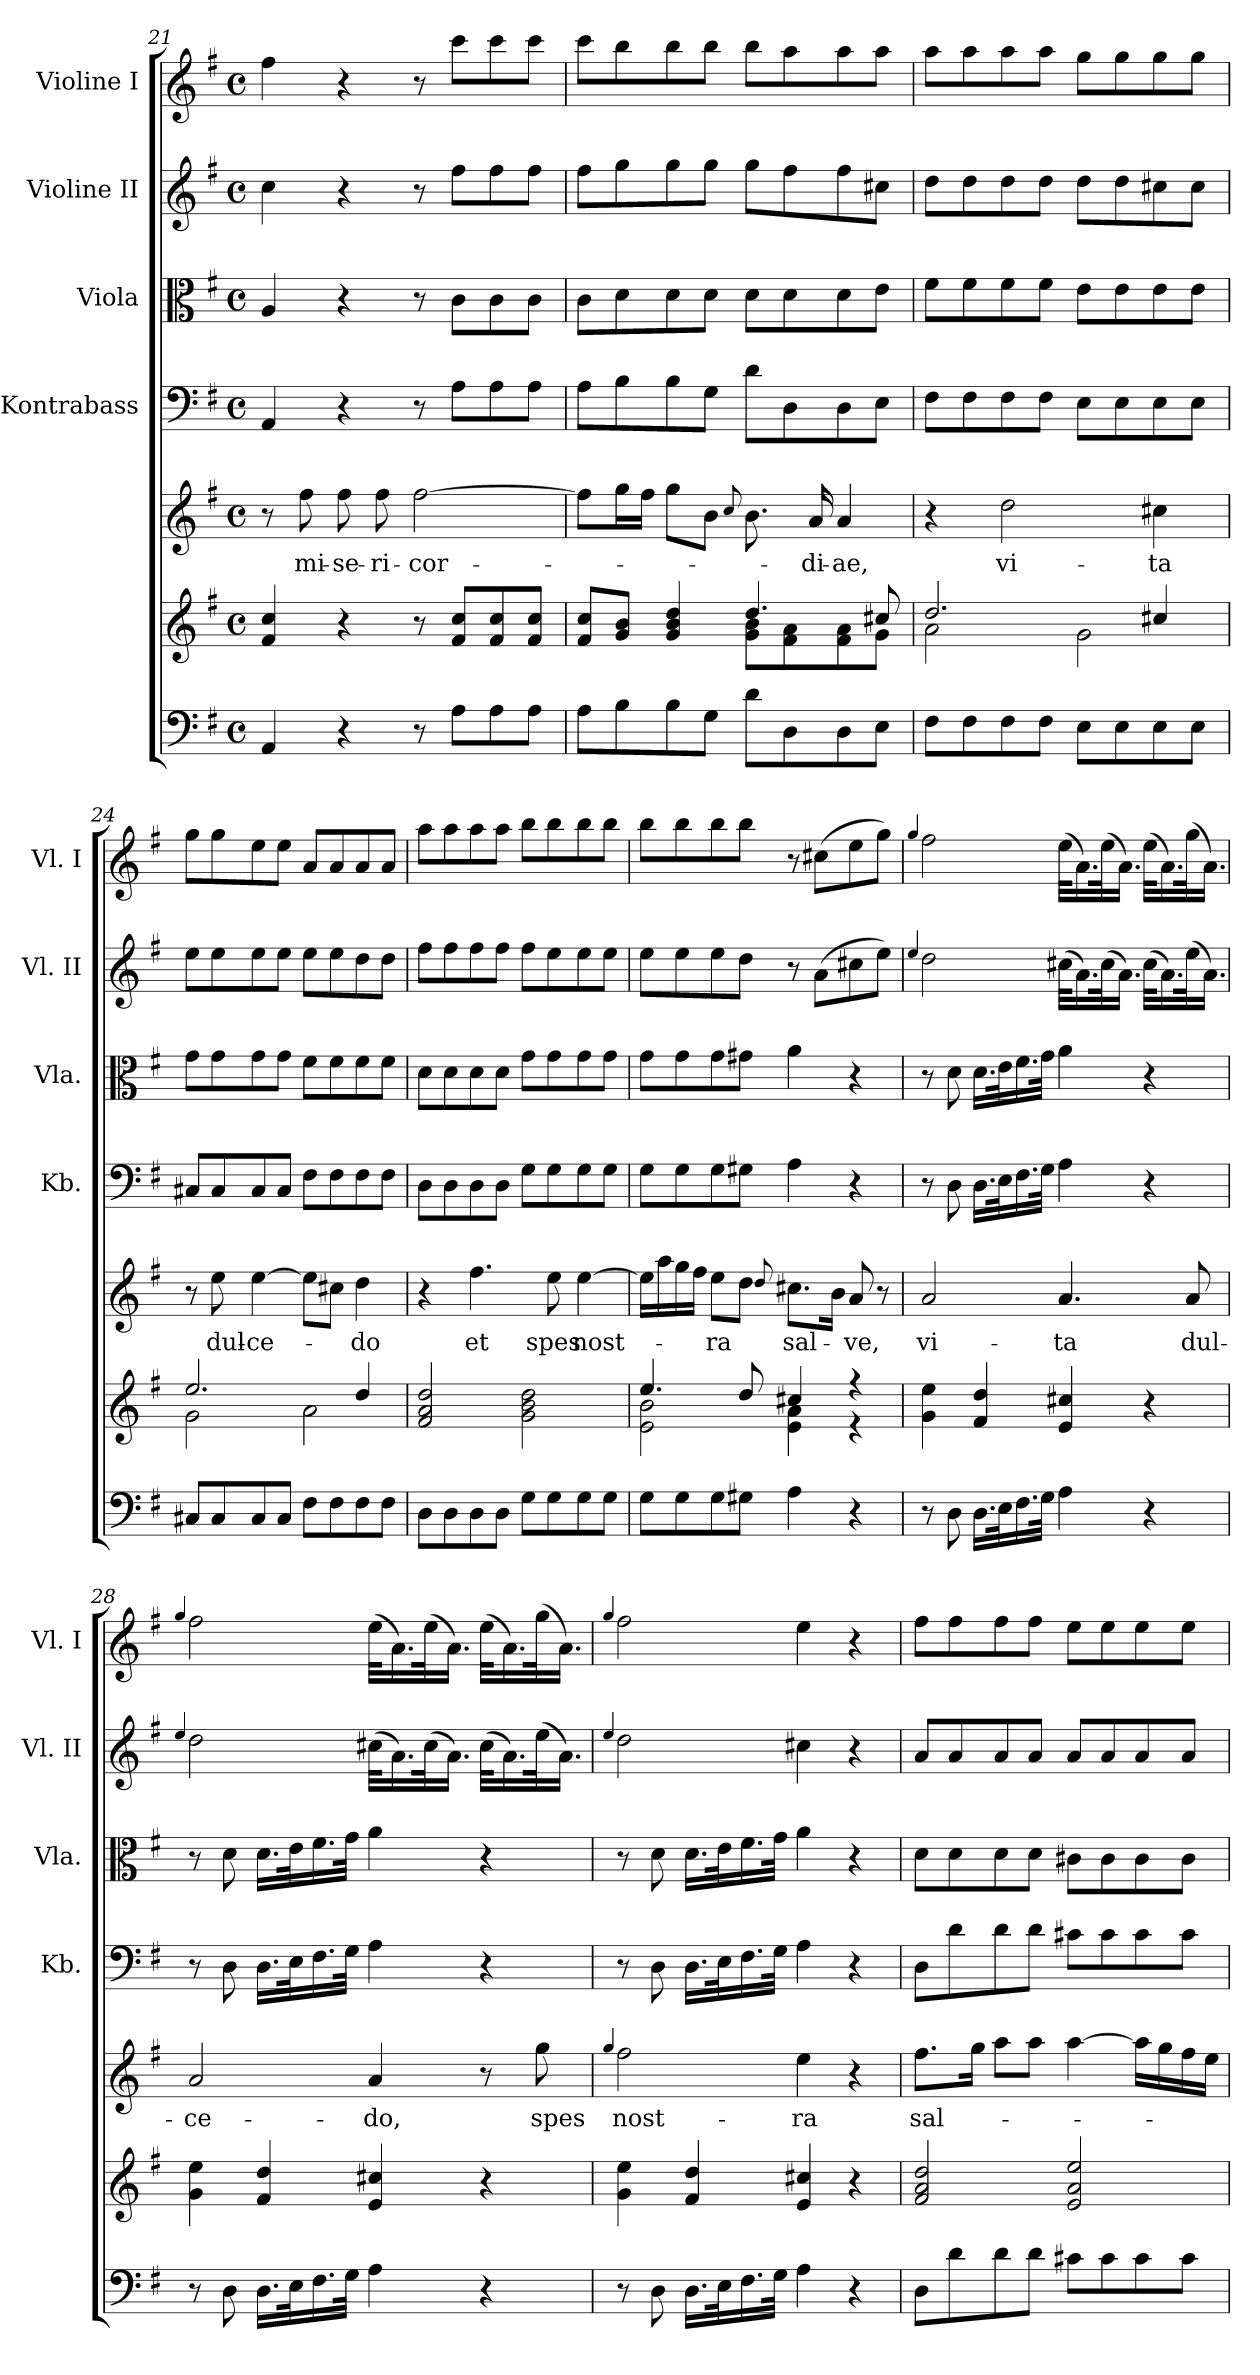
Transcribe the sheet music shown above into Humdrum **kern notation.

**kern	**kern	**kern	**text	**kern	**kern	**kern	**kern
*part6	*part6	*part5	*part5	*part4	*part3	*part2	*part1
*staff7	*staff6	*staff5	*staff5	*staff4	*staff3	*staff2	*staff1
*	*	*	*	*I"Kontrabass	*I"Viola	*I"Violine II	*I"Violine I
*	*	*	*	*I'Kb.	*I'Vla.	*I'Vl. II	*I'Vl. I
!!LO:PB:g=z
*clefF4	*clefG2	*clefG2	*	*clefF4	*clefC3	*clefG2	*clefG2
*	*	*	*	*ITrd7c12	*	*	*
*k[f#]	*k[f#]	*k[f#]	*	*k[f#]	*k[f#]	*k[f#]	*k[f#]
*G:	*G:	*G:	*	*G:	*G:	*G:	*G:
*M4/4	*M4/4	*M4/4	*	*M4/4	*M4/4	*M4/4	*M4/4
*met(c)	*met(c)	*met(c)	*	*met(c)	*met(c)	*met(c)	*met(c)
=21	=21	=21	=21	=21	=21	=21	=21
4AA/	4f#/ 4cc/	8r	.	4AAA/	4A/	4cc\	4ff#\
!	!	!	!LO:LY:b	!	!	!	!
.	.	8ff#\	mi-	.	.	.	.
!	!	!	!LO:LY:b	!	!	!	!
4r	4r	8ff#\	-se-	4r	4r	4r	4r
!	!	!	!LO:LY:b	!	!	!	!
.	.	8ff#\	-ri-	.	.	.	.
!	!	!	!LO:LY:b	!	!	!	!
8r	8r	[2ff#\	-cor-	8r	8r	8r	8r
8A\L	8f#/ 8cc/L	.	.	8AA\L	8c\L	8ff#\L	8ccc\L
8A\	8f#/ 8cc/	.	.	8AA\	8c\	8ff#\	8ccc\
8A\J	8f#/ 8cc/J	.	.	8AA\J	8c\J	8ff#\J	8ccc\J
=22	=22	=22	=22	=22	=22	=22	=22
*	*^	*	*	*	*	*	*
8A\L	8f#/ 8cc/L	2ryy	8ff#\L]	.	8AA\L	8c\L	8ff#\L	8ccc\L
8B\	8g/ 8b/J	.	16gg\L	.	8BB\	8d\	8gg\	8bb\
.	.	.	16ff#\JJ	.	.	.	.	.
8B\	4g/ 4b/ 4dd/	.	8gg\L	.	8BB\	8d\	8gg\	8bb\
8G\J	.	.	8b\J	.	8GG\J	8d\J	8gg\J	8bb\J
.	.	.	8qqcc/	.	.	.	.	.
8d\L	4.dd/	8g\ 8b\L	8.b\	.	8D\L	8d\L	8gg\L	8bb\L
8D\	.	8f#\ 8a\	.	.	8DD\	8d\	8ff#\	8aa\
!	!	!	!	!LO:LY:b	!	!	!	!
.	.	.	16a/	-di-	.	.	.	.
!	!	!	!	!LO:LY:b	!	!	!	!
8D\	.	8f#\ 8a\	4a/	-ae,	8DD\	8d\	8ff#\	8aa\
8E\J	8cc#X/	8g\J	.	.	8EE\J	8e\J	8cc#X\J	8aa\J
=23	=23	=23	=23	=23	=23	=23	=23	=23
8F#\L	2.dd/	2a\	4r	.	8FF#\L	8f#\L	8dd\L	8aa\L
8F#\	.	.	.	.	8FF#\	8f#\	8dd\	8aa\
!	!	!	!	!LO:LY:b	!	!	!	!
8F#\	.	.	2dd\	vi-	8FF#\	8f#\	8dd\	8aa\
8F#\J	.	.	.	.	8FF#\J	8f#\J	8dd\J	8aa\J
8E\L	.	2g\	.	.	8EE\L	8e\L	8dd\L	8gg\L
8E\	.	.	.	.	8EE\	8e\	8dd\	8gg\
!	!	!	!	!LO:LY:b	!	!	!	!
8E\	4cc#X/	.	4cc#X\	-ta	8EE\	8e\	8cc#X\	8gg\
8E\J	.	.	.	.	8EE\J	8e\J	8cc#\J	8gg\J
=24	=24	=24	=24	=24	=24	=24	=24	=24
8C#X/L	2.ee/	2g\	8r	.	8CC#X/L	8g\L	8ee\L	8gg\L
!	!	!	!	!LO:LY:b	!	!	!	!
8C#/	.	.	8ee\	dul-	8CC#/	8g\	8ee\	8gg\
!	!	!	!	!LO:LY:b	!	!	!	!
8C#/	.	.	[4ee\	-ce-	8CC#/	8g\	8ee\	8ee\
8C#/J	.	.	.	.	8CC#/J	8g\J	8ee\J	8ee\J
8F#\L	.	2a\	8ee\L]	.	8FF#\L	8f#\L	8ee\L	8a/L
8F#\	.	.	8cc#X\J	.	8FF#\	8f#\	8ee\	8a/
!	!	!	!	!LO:LY:b	!	!	!	!
8F#\	4dd/	.	4dd\	-do	8FF#\	8f#\	8dd\	8a/
8F#\J	.	.	.	.	8FF#\J	8f#\J	8dd\J	8a/J
*	*v	*v	*	*	*	*	*	*
!!LO:LB:g=z
=25	=25	=25	=25	=25	=25	=25	=25
8D\L	2f#/ 2a/ 2dd/	4r	.	8DD\L	8d\L	8ff#\L	8aa\L
8D\	.	.	.	8DD\	8d\	8ff#\	8aa\
!	!	!	!LO:LY:b	!	!	!	!
8D\	.	4.ff#\	et	8DD\	8d\	8ff#\	8aa\
8D\J	.	.	.	8DD\J	8d\J	8ff#\J	8aa\J
8G\L	2g\ 2b\ 2dd\	.	.	8GG\L	8g\L	8ff#\L	8bb\L
!	!	!	!LO:LY:b	!	!	!	!
8G\	.	8ee\	spes	8GG\	8g\	8ee\	8bb\
!	!	!	!LO:LY:b	!	!	!	!
8G\	.	[4ee\	nost-	8GG\	8g\	8ee\	8bb\
8G\J	.	.	.	8GG\J	8g\J	8ee\J	8bb\J
=26	=26	=26	=26	=26	=26	=26	=26
*	*^	*	*	*	*	*	*
8G\L	4.ee/	2e\ 2b\	16ee\LL]	.	8GG\L	8g\L	8ee\L	8bb\L
.	.	.	16aa\	.	.	.	.	.
8G\	.	.	16gg\	.	8GG\	8g\	8ee\	8bb\
.	.	.	16ff#\JJ	.	.	.	.	.
!	!	!	!	!LO:LY:b	!	!	!	!
8G\	.	.	8ee\L	-ra	8GG\	8g\	8ee\	8bb\
8G#X\J	8dd/	.	8dd\J	.	8GG#X\J	8g#X\J	8dd\J	8bb\J
.	.	.	8qqdd/	.	.	.	.	.
!	!	!	!	!LO:LY:b	!	!	!	!
4A\	4cc#X/	4e\ 4a\	8.cc#X\L	sal-	4AA\	4a\	8r	8r
.	.	.	.	.	.	.	(>8a\L	(>8cc#X\L
.	.	.	16b\Jk	.	.	.	.	.
!	!	!	!	!LO:LY:b	!	!	!	!
4r	4r	4r	8a/	-ve,	4r	4r	8cc#X\	8ee\
.	.	.	8r	.	.	.	8ee\J)	8gg\J)
*	*v	*v	*	*	*	*	*	*
=27	=27	=27	=27	=27	=27	=27	=27
.	.	.	.	.	.	4qqee/	4qqgg/
!	!	!	!LO:LY:b	!	!	!	!
8r	4g\ 4ee\	2a/	vi-	8r	8r	2dd\	2ff#\
8D\	.	.	.	8DD\	8d\	.	.
16.D\LL	4f#/ 4dd/	.	.	16.DD\LL	16.d\LL	.	.
32E\k	.	.	.	32EE\k	32e\k	.	.
16.F#\	.	.	.	16.FF#\	16.f#\	.	.
32G\JJk	.	.	.	32GG\JJk	32g\JJk	.	.
!	!	!	!LO:LY:b	!	!	!	!
4A\	4e/ 4cc#X/	4.a/	-ta	4AA\	4a\	(>32cc#X\KLL	(>32ee\KLL
.	.	.	.	.	.	16.a\)	16.a\)
.	.	.	.	.	.	(>32cc#\k	(>32ee\k
.	.	.	.	.	.	16.a\JJ)	16.a\JJ)
4r	4r	.	.	4r	4r	(>32cc#\KLL	(>32ee\KLL
.	.	.	.	.	.	16.a\)	16.a\)
!	!	!	!LO:LY:b	!	!	!	!
.	.	8a/	dul-	.	.	(>32ee\k	(>32gg\k
.	.	.	.	.	.	16.a\JJ)	16.a\JJ)
!!LO:PB:g=z
=28	=28	=28	=28	=28	=28	=28	=28
.	.	.	.	.	.	4qqee/	4qqgg/
!	!	!	!LO:LY:b	!	!	!	!
8r	4g\ 4ee\	2a/	-ce-	8r	8r	2dd\	2ff#\
8D\	.	.	.	8DD\	8d\	.	.
16.D\LL	4f#/ 4dd/	.	.	16.DD\LL	16.d\LL	.	.
32E\k	.	.	.	32EE\k	32e\k	.	.
16.F#\	.	.	.	16.FF#\	16.f#\	.	.
32G\JJk	.	.	.	32GG\JJk	32g\JJk	.	.
!	!	!	!LO:LY:b	!	!	!	!
4A\	4e/ 4cc#X/	4a/	-do,	4AA\	4a\	(>32cc#X\KLL	(>32ee\KLL
.	.	.	.	.	.	16.a\)	16.a\)
.	.	.	.	.	.	(>32cc#\k	(>32ee\k
.	.	.	.	.	.	16.a\JJ)	16.a\JJ)
4r	4r	8r	.	4r	4r	(>32cc#\KLL	(>32ee\KLL
.	.	.	.	.	.	16.a\)	16.a\)
!	!	!	!LO:LY:b	!	!	!	!
.	.	8gg\	spes	.	.	(>32ee\k	(>32gg\k
.	.	.	.	.	.	16.a\JJ)	16.a\JJ)
=29	=29	=29	=29	=29	=29	=29	=29
.	.	4qqgg/	.	.	.	4qqee/	4qqgg/
!	!	!	!LO:LY:b	!	!	!	!
8r	4g\ 4ee\	2ff#\	nost-	8r	8r	2dd\	2ff#\
8D\	.	.	.	8DD\	8d\	.	.
16.D\LL	4f#/ 4dd/	.	.	16.DD\LL	16.d\LL	.	.
32E\k	.	.	.	32EE\k	32e\k	.	.
16.F#\	.	.	.	16.FF#\	16.f#\	.	.
32G\JJk	.	.	.	32GG\JJk	32g\JJk	.	.
!	!	!	!LO:LY:b	!	!	!	!
4A\	4e/ 4cc#X/	4ee\	-ra	4AA\	4a\	4cc#X\	4ee\
4r	4r	4r	.	4r	4r	4r	4r
=30	=30	=30	=30	=30	=30	=30	=30
!	!	!	!LO:LY:b	!	!	!	!
8D\L	2f#/ 2a/ 2dd/	8.ff#\L	sal-	8DD\L	8d\L	8a/L	8ff#\L
8d\	.	.	.	8D\	8d\	8a/	8ff#\
.	.	16gg\Jk	.	.	.	.	.
8d\	.	8aa\L	.	8D\	8d\	8a/	8ff#\
8d\J	.	8aa\J	.	8D\J	8d\J	8a/J	8ff#\J
8c#X\L	2e/ 2a/ 2ee/	[4aa\	.	8C#X\L	8c#X\L	8a/L	8ee\L
8c#\	.	.	.	8C#\	8c#\	8a/	8ee\
8c#\	.	16aa\LL]	.	8C#\	8c#\	8a/	8ee\
.	.	16gg\	.	.	.	.	.
8c#\J	.	16ff#\	.	8C#\J	8c#\J	8a/J	8ee\J
.	.	16ee\JJ	.	.	.	.	.
=	=	=	=	=	=	=	=
*-	*-	*-	*-	*-	*-	*-	*-
